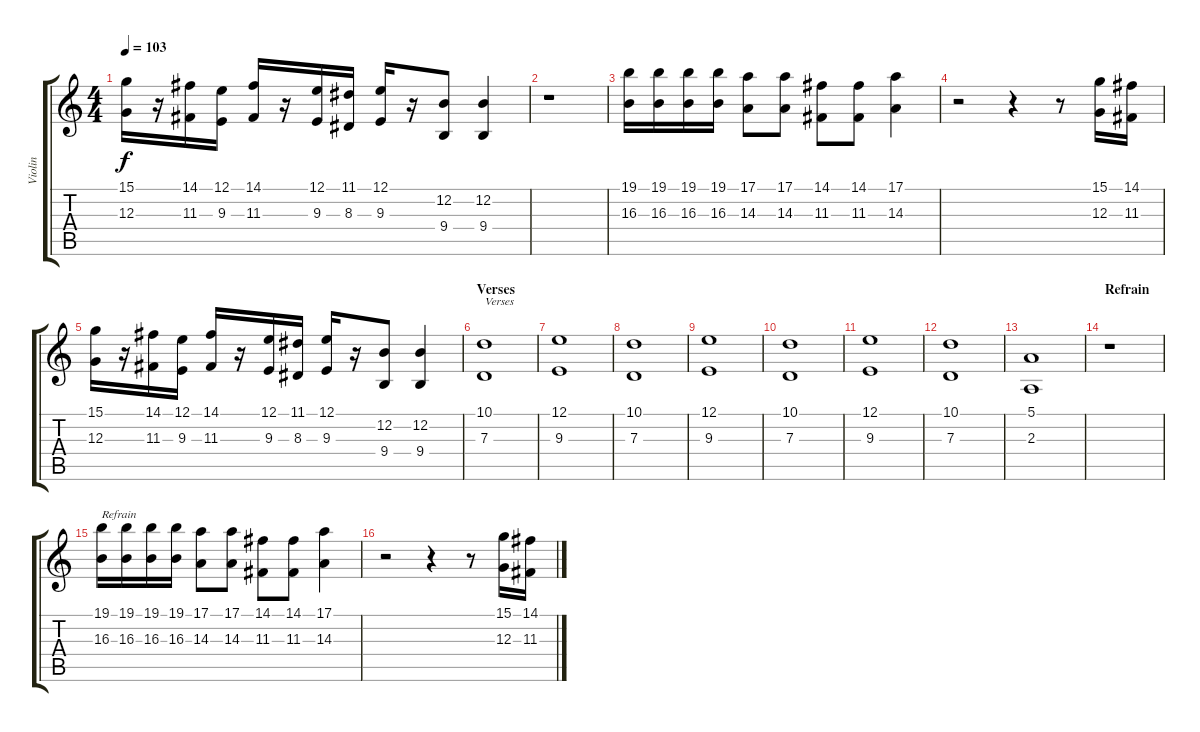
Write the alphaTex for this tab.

\track ("Violin" "Violin") {instrument violin}
\staff {score tabs}
\tuning (E4 B3 G3 D3 A2 E2) {hide}
\ts (4 4)
\tempo 103
\clef g2
\ks c
(15.1 12.3).16{dy f} r.16 (14.1 11.3).16 (12.1 9.3).16 (14.1 11.3).16 r.16 (12.1 9.3).16 (11.1 8.3).16 (12.1 9.3).16 r.16 (12.2 9.4).8 (12.2 9.4).4 |
r.1 |
(19.1 16.3).16 (19.1 16.3).16 (19.1 16.3).16 (19.1 16.3).16 (17.1 14.3).8 (17.1 14.3).8 (14.1 11.3).8 (14.1 11.3).8 (17.1 14.3).4 |
r.2 r.4 r.8 (15.1 12.3).16 (14.1 11.3).16 |
(15.1 12.3).16 r.16 (14.1 11.3).16 (12.1 9.3).16 (14.1 11.3).16 r.16 (12.1 9.3).16 (11.1 8.3).16 (12.1 9.3).16 r.16 (12.2 9.4).8 (12.2 9.4).4 |
\section ("" "Verses")
(10.1 7.3).1{txt "Verses" volume 6} |
(12.1 9.3).1 |
(10.1 7.3).1 |
(12.1 9.3).1 |
(10.1 7.3).1 |
(12.1 9.3).1 |
(10.1 7.3).1 |
(5.1 2.3).1 |
\section ("" "Refrain")
r.1 |
(19.1 16.3).16{txt "Refrain" volume 8} (19.1 16.3).16 (19.1 16.3).16 (19.1 16.3).16 (17.1 14.3).8 (17.1 14.3).8 (14.1 11.3).8 (14.1 11.3).8 (17.1 14.3).4 |
r.2 r.4 r.8 (15.1 12.3).16 (14.1 11.3).16
